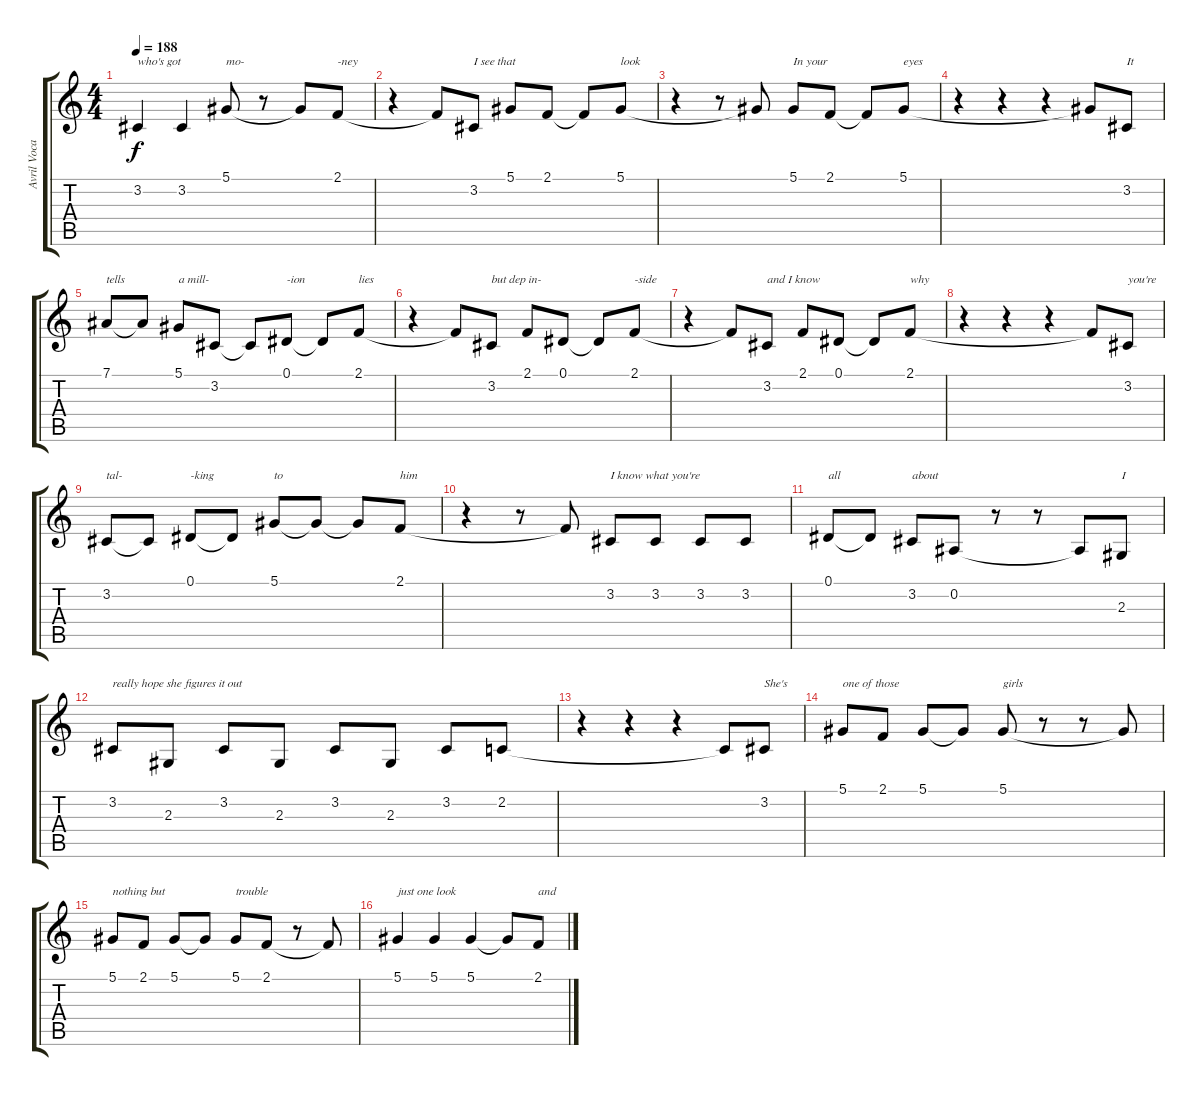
\track ("Avril Vocals" "Avril Voca") {instrument clarinet}
\staff {score tabs}
\tuning (Eb4 Bb3 Gb3 Db3 Ab2 Db2) {hide}
\ts (4 4)
\tempo 188
\clef g2
\ks c
3.2.4{txt "who's got" dy f} 3.2.4 5.1.8{txt "mo-"} r.8 5.1{t}.8 2.1.8{txt "-ney"} |
r.4 2.1{t}.8 3.2.8{txt "I see that"} 5.1.8 2.1.8 2.1{t}.8 5.1.8{txt "look"} |
r.4 r.8 5.1{t}.8 5.1.8{txt "In your"} 2.1.8 2.1{t}.8 5.1.8{txt "eyes"} |
r.4 r.4 r.4 5.1{t}.8 3.2.8{txt "It"} |
7.1.8{txt "tells"} 7.1{t}.8 5.1.8{txt "a mill-"} 3.2.8 3.2{t}.8 0.1.8{txt "-ion"} 0.1{t}.8 2.1.8{txt "lies"} |
r.4 2.1{t}.8 3.2.8{txt "but dep in-"} 2.1.8 0.1.8 0.1{t}.8 2.1.8{txt "-side"} |
r.4 2.1{t}.8 3.2.8{txt "and I know"} 2.1.8 0.1.8 0.1{t}.8 2.1.8{txt "why"} |
r.4 r.4 r.4 2.1{t}.8 3.2.8{txt "you're"} |
3.2.8{txt "tal-"} 3.2{t}.8 0.1.8{txt "-king"} 0.1{t}.8 5.1.8{txt "to"} 5.1{t}.8 5.1{t}.8 2.1.8{txt "him"} |
r.4 r.8 2.1{t}.8 3.2.8{txt "I know what you're"} 3.2.8 3.2.8 3.2.8 |
0.1.8{txt "all"} 0.1{t}.8 3.2.8{txt "about"} 0.2.8 r.8 r.8 0.2{t}.8 2.3.8{txt "I"} |
3.2.8{txt "really hope she figures it out"} 2.3.8 3.2.8 2.3.8 3.2.8 2.3.8 3.2.8 2.2.8 |
r.4 r.4 r.4 2.2{t}.8 3.2.8{txt "She's"} |
5.1.8{txt "one of those"} 2.1.8 5.1.8 5.1{t}.8 5.1.8{txt "girls"} r.8 r.8 5.1{t}.8 |
5.1.8{txt "nothing but"} 2.1.8 5.1.8 5.1{t}.8 5.1.8{txt "trouble"} 2.1.8 r.8 2.1{t}.8 |
5.1.4{txt "just one look"} 5.1.4 5.1.4 5.1{t}.8 2.1.8{txt "and"}
